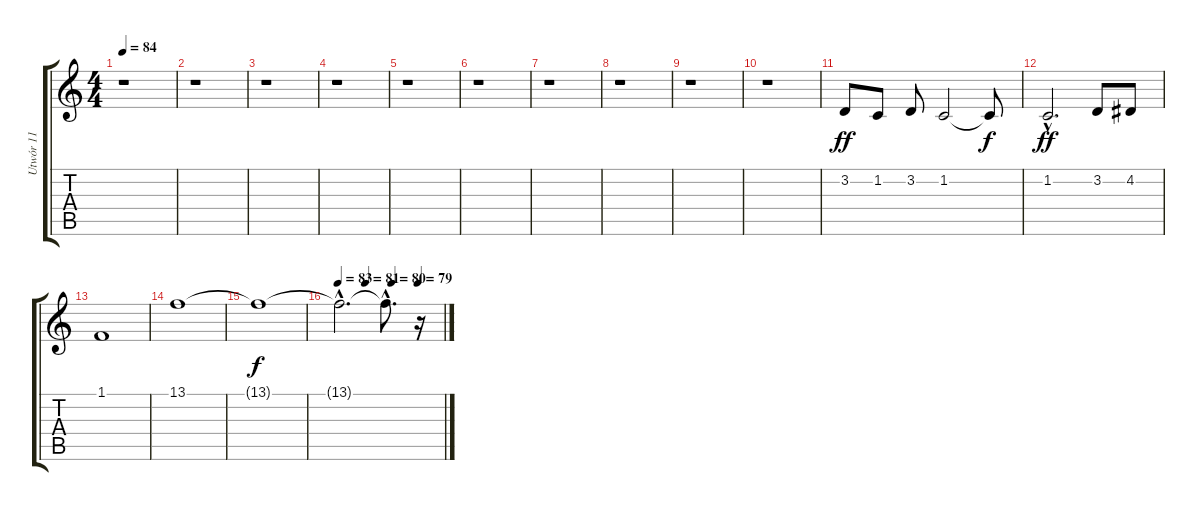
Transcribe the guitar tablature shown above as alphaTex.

\track ("Utwór 11" "Utwór 11") {instrument violin}
\staff {score tabs}
\tuning (E4 B3 G3 D3 A2 E2) {hide}
\ts (4 4)
\tempo 84
\clef g2
\ks c
r.1{dy f} |
r.1 |
r.1 |
r.1 |
r.1 |
r.1 |
r.1 |
r.1 |
r.1 |
r.1 |
3.2.8{dy ff} 1.2.8 3.2.8 1.2.2 1.2{t}.8{dy f} |
1.2{hac}.2{d dy ff} 3.2.8 4.2.8 |
1.1.1 |
13.1.1 |
13.1{t}.1{dy f} |
\tempo 83
\tempo (81 0.2604166666666667)
\tempo (80 0.5104166666666666)
\tempo (79 0.7604166666666666)
13.1{hac t}.2{d} 13.1{hac t}.8{d} r.16
